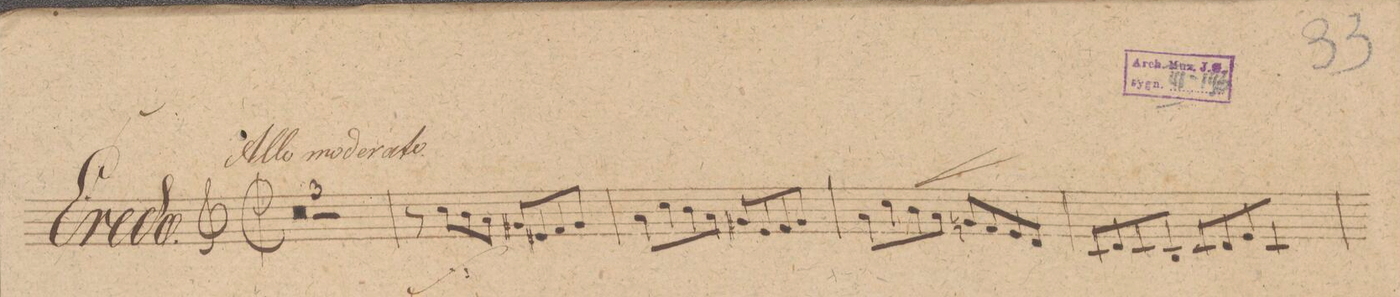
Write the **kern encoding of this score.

**kern	**dynam
*I"Violino 1mo	*
*clefG2	*
*k[]	*
*met(c|)	*
*M2/2	*
*all\right	*
0r	.
=2	=2
=3	=3
1r	.
=4	=4
8r	.
8cc\L	f
8b\	.
8a\J	.
8g#X/L	.
8e#X/	.
8f/	.
8g#/J	.
=5	=5
8a\L	.
8cc\	.
8b\	.
8a\J	.
8g#X/L	.
8e/	.
8f/	.
8g#/J	.
=6	=6
8a\L	.
8cc\	.
8b\	<
8a\J	.
8gn/L	.
8f/	.
8e/	[
8d/J	.
=7	=7
8c/L	.
8d/	.
8c/	.
8B/J	.
8c/L	.
8d/	.
8e/	.
8c/J	.
=8	=8
*-	*-
